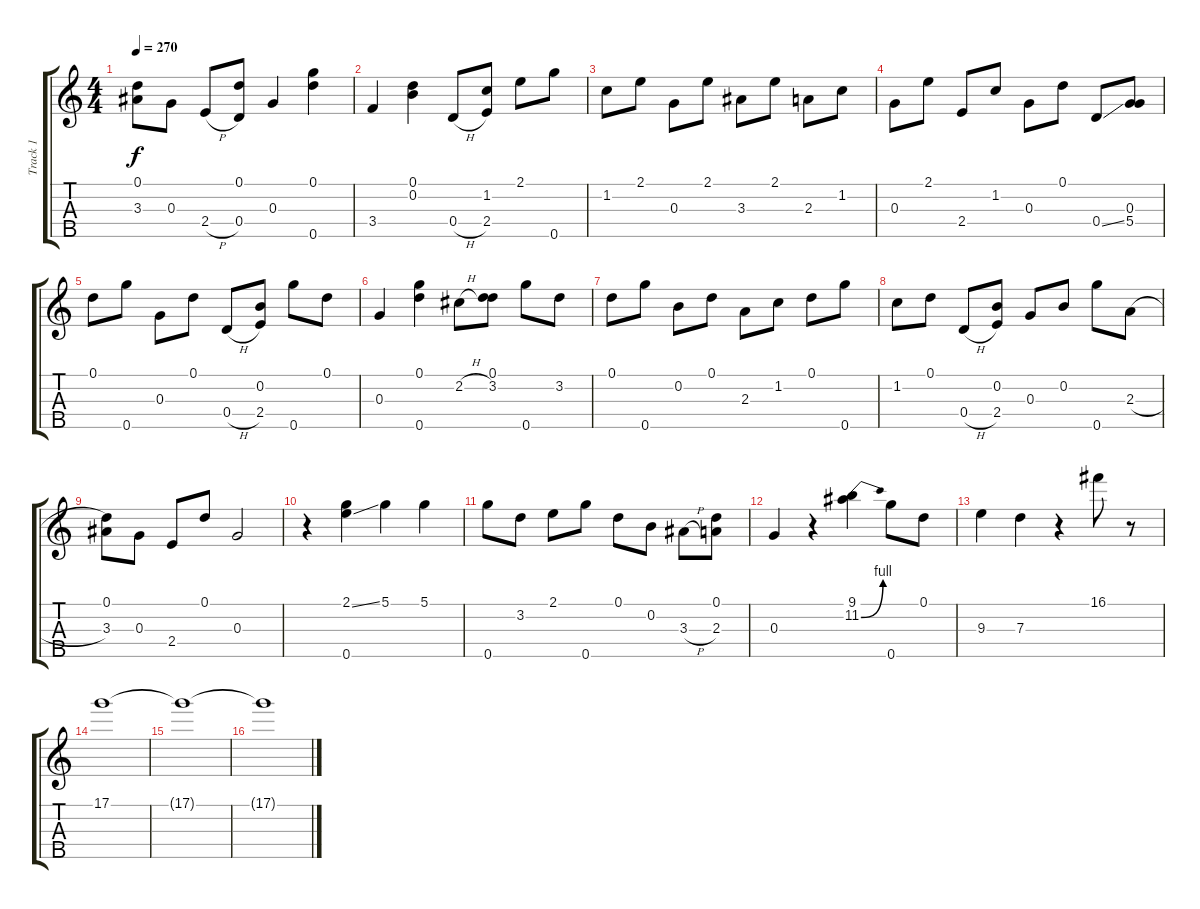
\track ("Track 1" "Track 1") {instrument banjo}
\staff {score tabs}
\tuning (D4 B3 G3 D3 G4) {hide}
\displaytranspose 12
\ts (4 4)
\tempo 270
\clef g2
\ks c
(0.1 3.3).8{dy f} 0.3.8 2.4{h}.8 (0.1 0.4).8 0.3.4 (0.1 0.5).4 |
3.4.4 (0.1 0.2).4 0.4{h}.8 (1.2 2.4).8 2.1.8 0.5.8 |
1.2.8 2.1.8 0.3.8 2.1.8 3.3.8 2.1.8 2.3.8 1.2.8 |
0.3.8 2.1.8 2.4.8 1.2.8 0.3.8 0.1.8 0.4{ss}.8 (0.3 5.4).8 |
0.1.8 0.5.8 0.3.8 0.1.8 0.4{h}.8 (0.2 2.4).8 0.5.8 0.1.8 |
0.3.4 (0.1 0.5).4 2.2{h}.8 (0.1 3.2).8 0.5.8 3.2.8 |
0.1.8 0.5.8 0.2.8 0.1.8 2.3.8 1.2.8 0.1.8 0.5.8 |
1.2.8 0.1.8 0.4{h}.8 (0.2 2.4).8 0.3.8 0.2.8 0.5.8 2.3{h}.8 |
(0.1 3.3).8 0.3.8 2.4.8 0.1.8 0.3.2 |
r.4 (2.1{ss} 0.5).4 5.1.4 5.1.4 |
0.5.8 3.2.8 2.1.8 0.5.8 0.1.8 0.2.8 3.3{h}.8 (0.1 2.3).8 |
0.3.4 r.4 (9.1 11.2{be (bend 0 0 60 4)}).4 0.5.8 0.1.8 |
9.3.4 7.3.4 r.4 16.1.8 r.8 |
17.1.1 |
17.1{t}.1 |
17.1{t}.1
